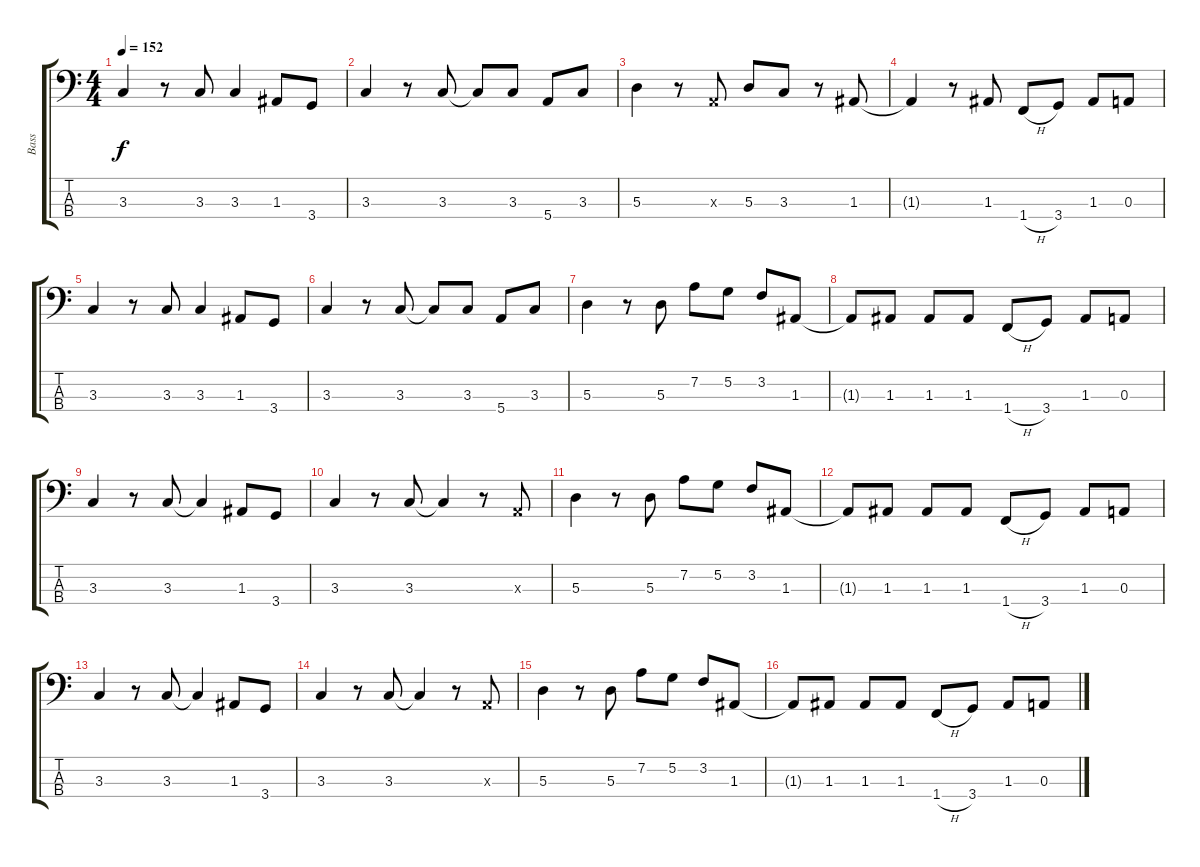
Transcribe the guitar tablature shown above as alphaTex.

\track ("Bass" "Bass") {instrument electricbassfinger}
\staff {score tabs}
\tuning (G2 D2 A1 E1) {hide}
\ts (4 4)
\tempo 152
\clef f4
\ks c
3.3.4{dy f} r.8 3.3.8 3.3.4 1.3.8 3.4.8 |
3.3.4 r.8 3.3.8 3.3{t}.8 3.3.8 5.4.8 3.3.8 |
5.3.4 r.8 0.3{x}.8 5.3.8 3.3.8 r.8 1.3.8 |
1.3{t}.4 r.8 1.3.8 1.4{h}.8 3.4.8 1.3.8 0.3.8 |
3.3.4 r.8 3.3.8 3.3.4 1.3.8 3.4.8 |
3.3.4 r.8 3.3.8 3.3{t}.8 3.3.8 5.4.8 3.3.8 |
5.3.4 r.8 5.3.8 7.2.8 5.2.8 3.2.8 1.3.8 |
1.3{t}.8 1.3.8 1.3.8 1.3.8 1.4{h}.8 3.4.8 1.3.8 0.3.8 |
3.3.4 r.8 3.3.8 3.3{t}.4 1.3.8 3.4.8 |
3.3.4 r.8 3.3.8 3.3{t}.4 r.8 0.3{x}.8 |
5.3.4 r.8 5.3.8 7.2.8 5.2.8 3.2.8 1.3.8 |
1.3{t}.8 1.3.8 1.3.8 1.3.8 1.4{h}.8 3.4.8 1.3.8 0.3.8 |
3.3.4 r.8 3.3.8 3.3{t}.4 1.3.8 3.4.8 |
3.3.4 r.8 3.3.8 3.3{t}.4 r.8 0.3{x}.8 |
5.3.4 r.8 5.3.8 7.2.8 5.2.8 3.2.8 1.3.8 |
1.3{t}.8 1.3.8 1.3.8 1.3.8 1.4{h}.8 3.4.8 1.3.8 0.3.8
